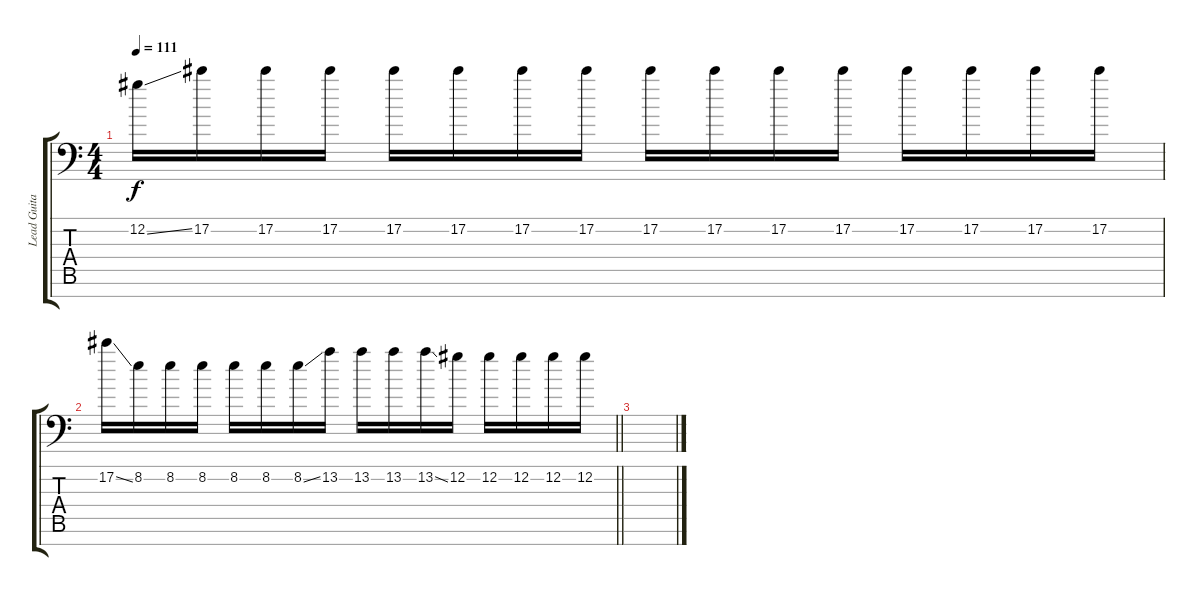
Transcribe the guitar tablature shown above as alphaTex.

\track ("Lead Guitar" "Lead Guita") {instrument distortionguitar}
\staff {score tabs}
\tuning (Db4 Ab3 Eb3 Db3 Ab2 Eb2 Gb1) {hide}
\ts (4 4)
\tempo 111
\clef f4
\ks c
12.2{ss}.16{dy f} 17.2.16 17.2.16 17.2.16 17.2.16 17.2.16 17.2.16 17.2.16 17.2.16 17.2.16 17.2.16 17.2.16 17.2.16 17.2.16 17.2.16 17.2.16 |
\barLineRight lightlight
17.2{ss}.16 8.2.16 8.2.16 8.2.16 8.2.16 8.2.16 8.2{ss}.16 13.2.16 13.2.16 13.2.16 13.2{ss}.16 12.2.16 12.2.16 12.2.16 12.2.16 12.2.16 |
\section ("" "")
